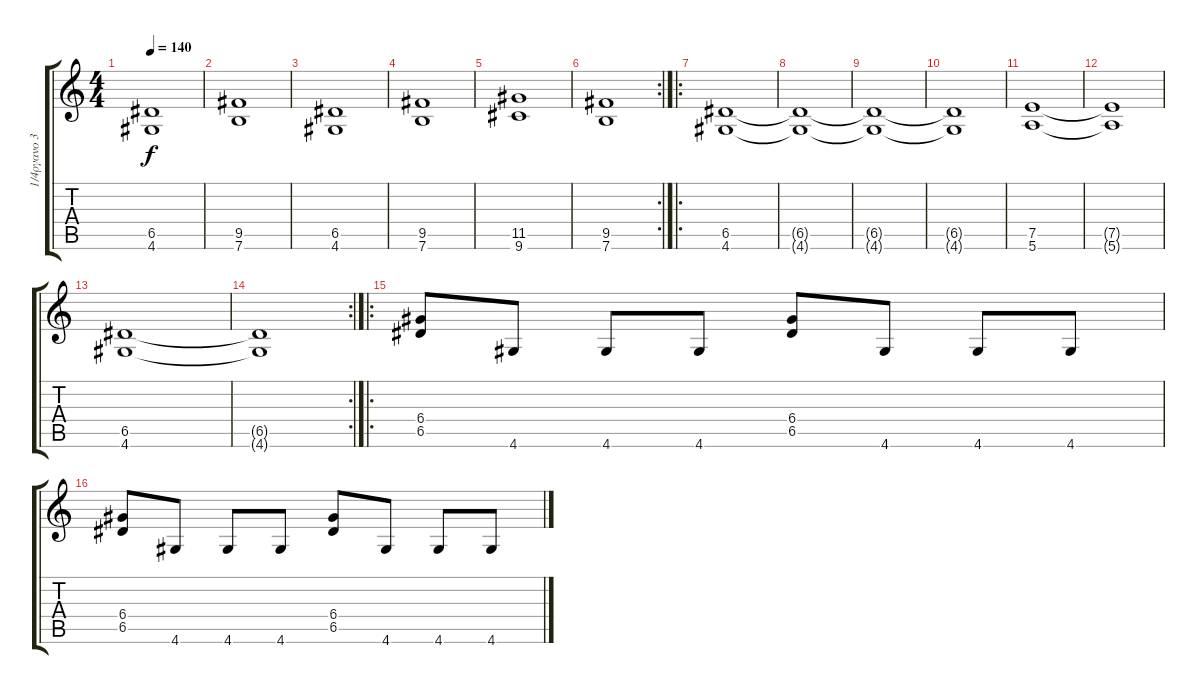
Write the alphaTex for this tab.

\track ("1/4ργανο 3" "1/4ργανο 3") {instrument distortionguitar}
\staff {score tabs}
\tuning (E4 B3 G3 D3 A2 E2) {hide}
\ts (4 4)
\tempo 140
\clef g2
\ks c
(6.5 4.6).1{dy f} |
(9.5 7.6).1 |
(6.5 4.6).1 |
(9.5 7.6).1 |
(11.5 9.6).1 |
\rc 2
(9.5 7.6).1 |
\ro
(6.5 4.6).1 |
(6.5{t} 4.6{t}).1 |
(6.5{t} 4.6{t}).1 |
(6.5{t} 4.6{t}).1 |
(7.5 5.6).1 |
(7.5{t} 5.6{t}).1 |
(6.5 4.6).1 |
\rc 2
(6.5{t} 4.6{t}).1 |
\ro
(6.4 6.5).8 4.6.8 4.6.8 4.6.8 (6.4 6.5).8 4.6.8 4.6.8 4.6.8 |
(6.4 6.5).8 4.6.8 4.6.8 4.6.8 (6.4 6.5).8 4.6.8 4.6.8 4.6.8
